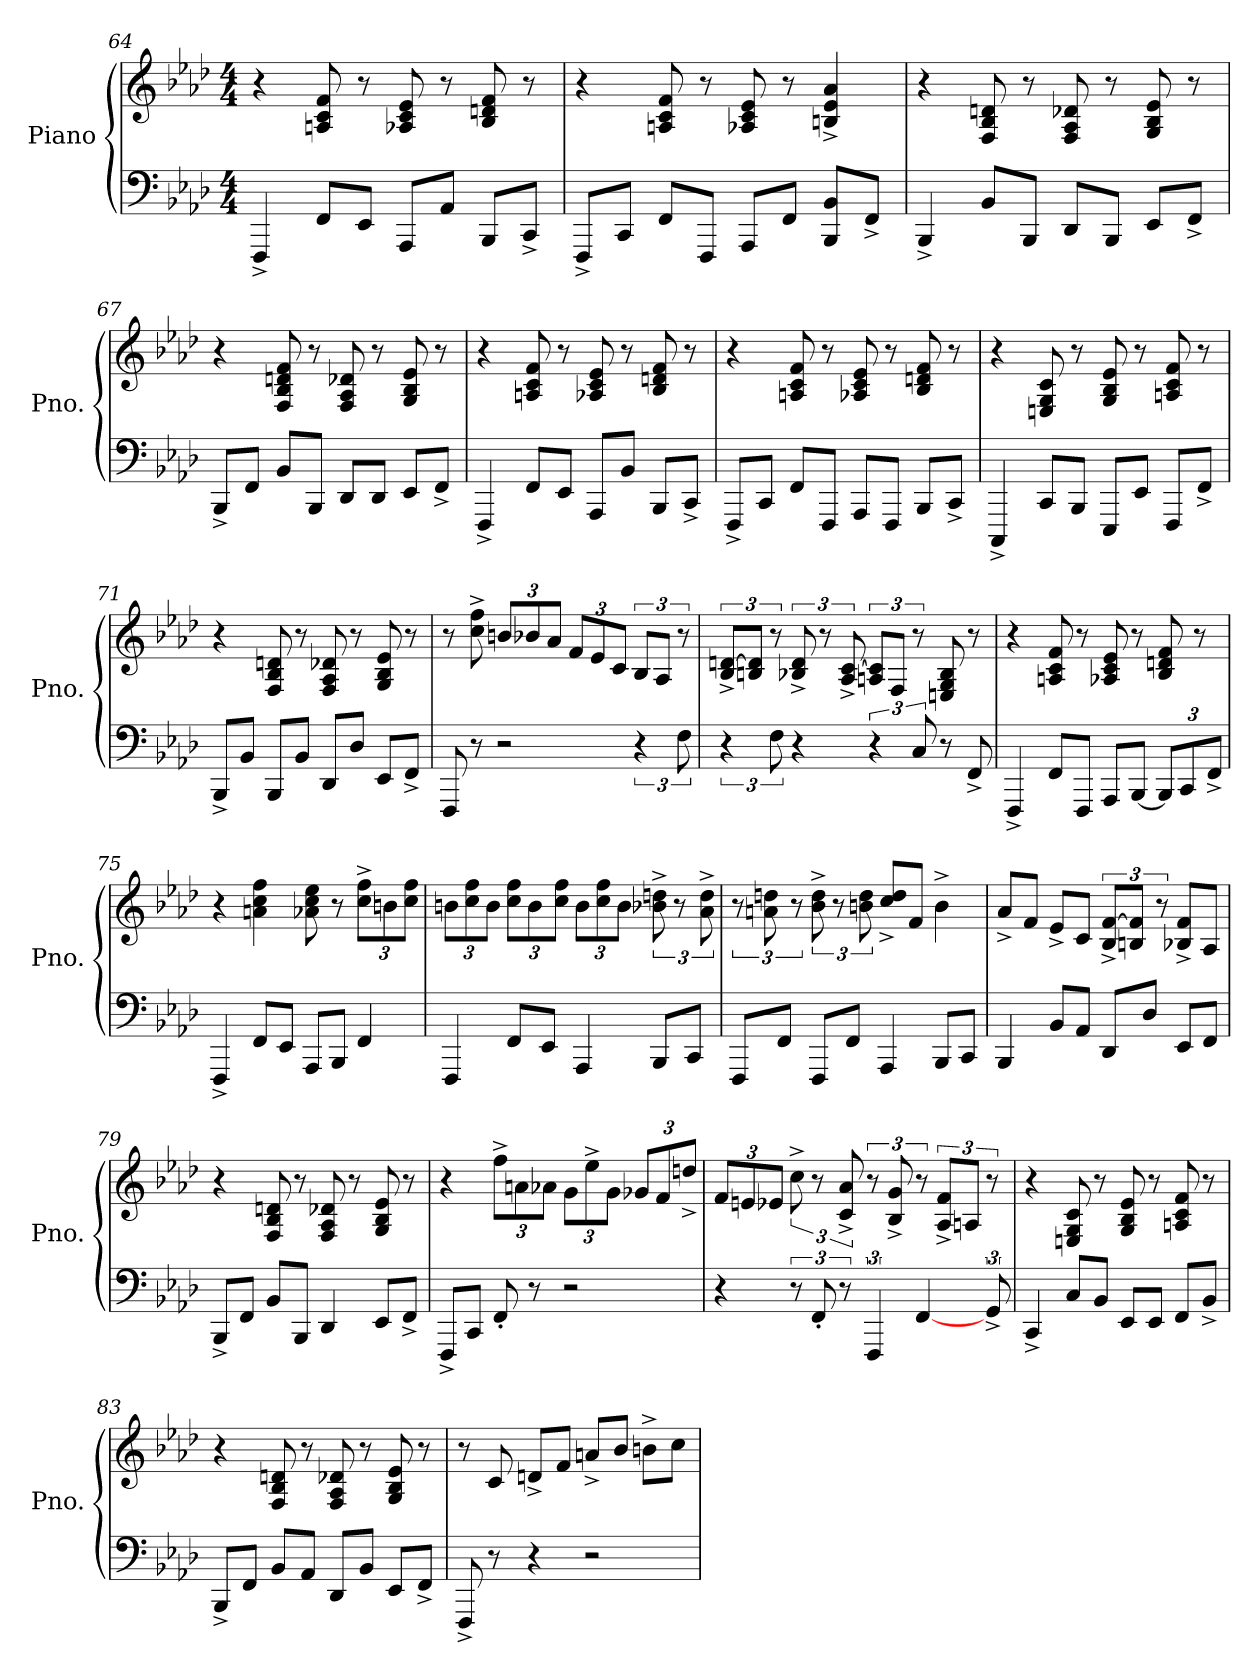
**kern	**kern
*part1	*part1
*staff2	*staff1
*I"Piano	*
*I'Pno.	*
*clefF4	*clefG2
*k[b-e-a-d-]	*k[b-e-a-d-]
*M4/4	*M4/4
=64	=64
4FFF^/	4r
8FF/L	8An/ 8c/ 8f/
8EE-/J	8r
8AAA-/L	8A-X/ 8c/ 8e-/
8AA-/J	8r
8BBB-/L	8B-/ 8dn/ 8f/
8CC^/J	8r
!!LO:LB:g=z
=65	=65
8FFF^/L	4r
8CC/J	.
8FF/L	8An/ 8c/ 8f/
8FFF/J	8r
8AAA-/L	8A-X/ 8c/ 8e-/
8FF/J	8r
8BBB-/ 8BB-/L	4Bn/^ 4e-/^ 4a-/^
8FF^/J	.
=66	=66
4BBB-^/	4r
8BB-/L	8F/ 8B-/ 8dn/
8BBB-/J	8r
8DD-/L	8F/ 8A-/ 8d-X/
8BBB-/J	8r
8EE-/L	8G/ 8B-/ 8e-/
8FF^/J	8r
=67	=67
8BBB-^/L	4r
8FF/J	.
8BB-/L	8F/ 8B-/ 8dn/ 8f/
8BBB-/J	8r
8DD-/L	8F/ 8A-/ 8d-X/
8DD-/J	8r
8EE-/L	8G/ 8B-/ 8e-/
8FF^/J	8r
=68	=68
4FFF^/	4r
8FF/L	8An/ 8c/ 8f/
8EE-/J	8r
8AAA-/L	8A-X/ 8c/ 8e-/
8BB-/J	8r
8BBB-/L	8B-/ 8dn/ 8f/
8CC^/J	8r
!!LO:LB:g=z
=69	=69
8FFF^/L	4r
8CC/J	.
8FF/L	8An/ 8c/ 8f/
8FFF/J	8r
8AAA-/L	8A-X/ 8c/ 8e-/
8FFF/J	8r
8BBB-/L	8B-/ 8dn/ 8f/
8CC^/J	8r
=70	=70
4CCC^/	4r
8CC/L	8En/ 8G/ 8c/
8BBB-/J	8r
8EEE-/L	8G/ 8B-/ 8e-/
8EE-/J	8r
8FFF/L	8An/ 8c/ 8f/
8FF^/J	8r
=71	=71
8BBB-^/L	4r
8BB-/J	.
8BBB-/L	8F/ 8B-/ 8dn/
8BB-/J	8r
8DD-/L	8F/ 8A-/ 8d-X/
8D-/J	8r
8EE-/L	8G/ 8B-/ 8e-/
8FF^/J	8r
!!LO:LB:g=z
=72	=72
8FFF/	8r
8r	8cc\^ 8ff\^
*	*Xbrackettup
2r	12bn/L
.	12b-X/
.	12a-/J
.	12f/L
.	12e-/
.	12c/J
*	*brackettup
6r	12B-/L
.	12A-/J
12F\	12r
=73	=73
6r	12B-/^ [12dn/^L
.	12Bn/ 12d/]J
12F\	12r
4r	12B-X/^ 12d/^
.	12r
.	12A-/^ [12c/^
6r	12An/ 12c/]L
.	12F/J
12C/	12r
8r	8En/ 8G/ 8B-/
8FF^/	8r
=74	=74
4FFF^/	4r
8FF/L	8An/ 8c/ 8f/
8FFF/J	8r
8AAA-/L	8A-X/ 8c/ 8e-/
[8BBB-/J	8r
*Xbrackettup	*
12BBB-/L]	8B-/ 8dn/ 8f/
12CC/	.
.	8r
12FF^/J	.
!!LO:PB:g=z
=75	=75
4FFF^/	4r
8FF/L	4an\ 4cc\ 4ff\
8EE-/J	.
8AAA-/L	8a-X\ 8cc\ 8ee-\
8BBB-/J	8r
*	*Xbrackettup
4FF/	12cc\^ 12ff\^L
.	12bn\
.	12cc\ 12ff\J
=76	=76
4FFF/	12bn\L
.	12cc\ 12ff\
.	12b\J
8FF/L	12cc\ 12ff\L
.	12b\
8EE-/J	.
.	12cc\ 12ff\J
4AAA-/	12b\L
.	12cc\ 12ff\
.	12b\J
*	*brackettup
8BBB-/L	12b-X\^ 12ddn\^
.	12r
8CC/J	.
.	12a-\^ 12dd\^
=77	=77
8FFF/L	12r
.	12an\ 12ddn\
8FF/J	.
.	12r
8FFF/L	12b-\^ 12dd\^
.	12r
8FF/J	.
.	12bn\ 12dd\
4AAA-/	8cc/^ 8dd/^L
.	8f/J
8BBB-/L	4b^\
8CC/J	.
!!LO:LB:g=z
=78	=78
4BBB-/	8a-^/L
.	8f/J
8BB-/L	8e-^/L
8AA-/J	8c/J
8DD-/L	12B-/^ [12f/^L
.	12Bn/ 12f/]J
8D-/J	.
.	12r
8EE-/L	8B-X/^ 8f/^L
8FF/J	8A-/J
=79	=79
8BBB-^/L	4r
8FF/J	.
8BB-/L	8F/ 8B-/ 8dn/
8BBB-/J	8r
4DD-/	8F/ 8A-/ 8d-X/
.	8r
8EE-/L	8G/ 8B-/ 8e-/
8FF^/J	8r
=80	=80
8FFF^/L	4r
8CC/J	.
*	*Xbrackettup
8FF'/	12ff^\L
.	12an\
8r	.
.	12a-X\J
2r	12g\L
.	12ee-^\
.	12g\J
.	12g-X/L
.	12f/
.	12ddn^/J
!!LO:LB:g=z
=81	=81
4r	12f/L
.	12en/
.	12e-X/J
*brackettup	*brackettup
12r	12cc^\
12FF'/	12r
12r	12c/^ 12a-/^
6FFF/	12r
.	12B-/^ 12g/^
[4FF/	12r
.	12A-/^ 12f/^L
.	12An/J
12GG^/	12r
=82	=82
4CC^/	4r
8C/L	8En/ 8G/ 8c/
8BB-/J	8r
8EE-/L	8G/ 8B-/ 8e-/
8EE-/J	8r
8FF/L	8An/ 8c/ 8f/
8BB-^/J	8r
=83	=83
8BBB-^/L	4r
8FF/J	.
8BB-/L	8F/ 8B-/ 8dn/
8AA-/J	8r
8DD-/L	8F/ 8A-/ 8d-X/
8BB-/J	8r
8EE-/L	8G/ 8B-/ 8e-/
8FF^/J	8r
!!LO:LB:g=z
=84	=84
8FFF^/	8r
8r	8c/
4r	8dn^/L
.	8f/J
2r	8an^/L
.	8b-/J
.	8bn^\L
.	8cc\J
=	=
*-	*-
